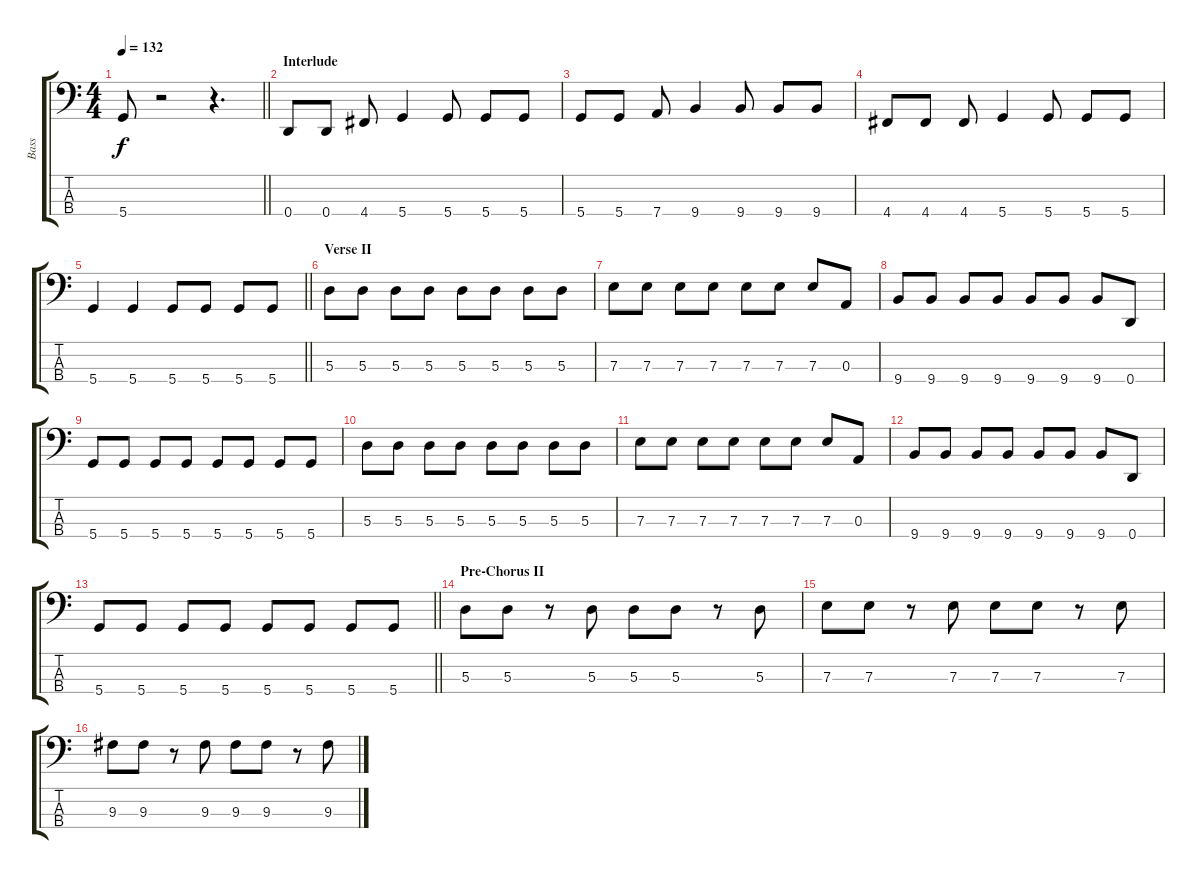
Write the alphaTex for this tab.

\track ("Bass" "Bass") {instrument electricbassfinger}
\staff {score tabs}
\tuning (G2 D2 A1 D1) {hide}
\ts (4 4)
\tempo 132
\clef f4
\barLineRight lightlight
\ks c
5.4.8{dy f} r.2 r.4{d} |
\section ("" "Interlude")
0.4.8 0.4.8 4.4.8 5.4.4 5.4.8 5.4.8 5.4.8 |
5.4.8 5.4.8 7.4.8 9.4.4 9.4.8 9.4.8 9.4.8 |
4.4.8 4.4.8 4.4.8 5.4.4 5.4.8 5.4.8 5.4.8 |
\barLineRight lightlight
5.4.4 5.4.4 5.4.8 5.4.8 5.4.8 5.4.8 |
\section ("" "Verse II")
5.3.8 5.3.8 5.3.8 5.3.8 5.3.8 5.3.8 5.3.8 5.3.8 |
7.3.8 7.3.8 7.3.8 7.3.8 7.3.8 7.3.8 7.3.8 0.3.8 |
9.4.8 9.4.8 9.4.8 9.4.8 9.4.8 9.4.8 9.4.8 0.4.8 |
5.4.8 5.4.8 5.4.8 5.4.8 5.4.8 5.4.8 5.4.8 5.4.8 |
5.3.8 5.3.8 5.3.8 5.3.8 5.3.8 5.3.8 5.3.8 5.3.8 |
7.3.8 7.3.8 7.3.8 7.3.8 7.3.8 7.3.8 7.3.8 0.3.8 |
9.4.8 9.4.8 9.4.8 9.4.8 9.4.8 9.4.8 9.4.8 0.4.8 |
\barLineRight lightlight
5.4.8 5.4.8 5.4.8 5.4.8 5.4.8 5.4.8 5.4.8 5.4.8 |
\section ("" "Pre-Chorus II")
5.3.8 5.3.8 r.8 5.3.8 5.3.8 5.3.8 r.8 5.3.8 |
7.3.8 7.3.8 r.8 7.3.8 7.3.8 7.3.8 r.8 7.3.8 |
9.3.8 9.3.8 r.8 9.3.8 9.3.8 9.3.8 r.8 9.3.8
